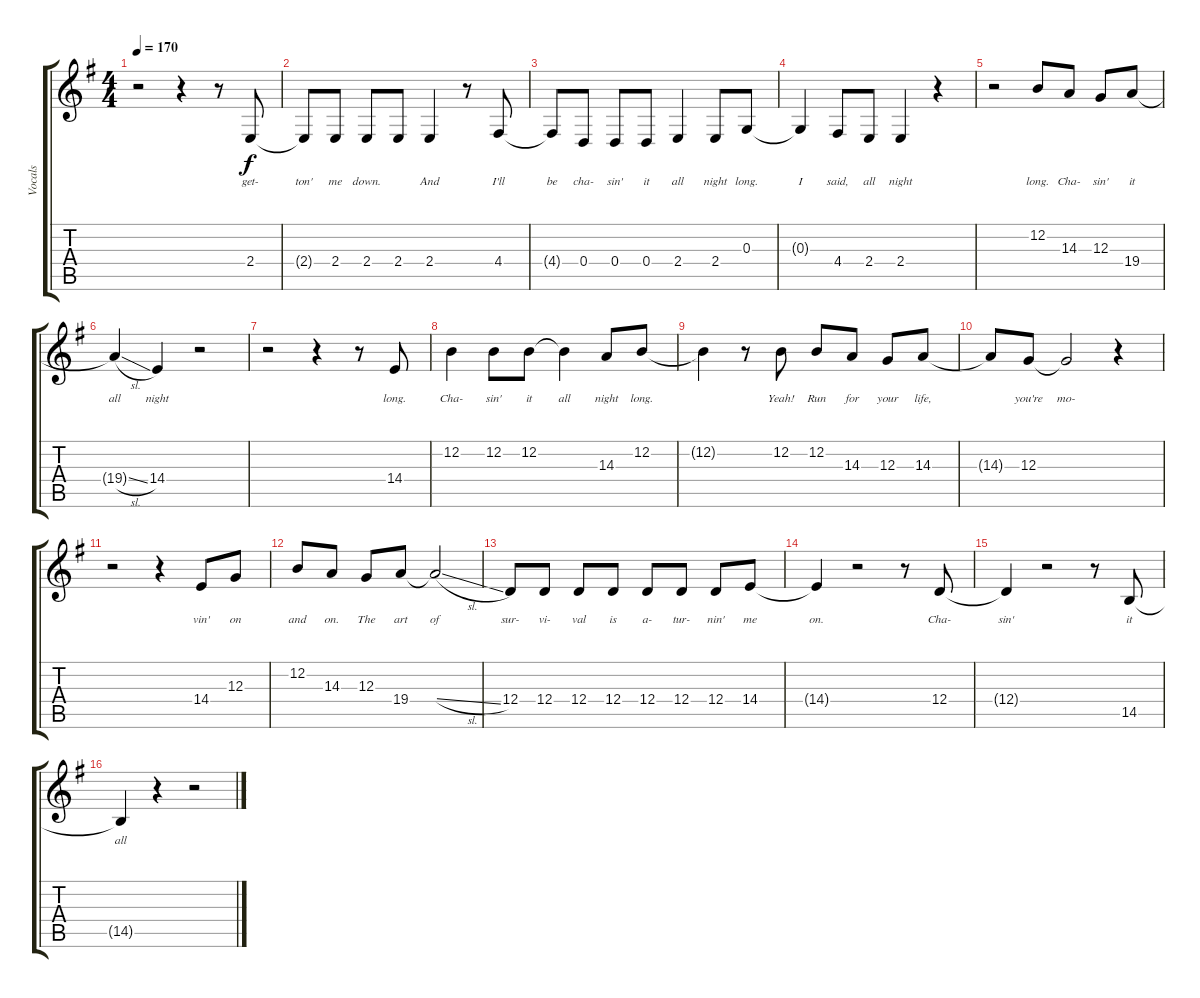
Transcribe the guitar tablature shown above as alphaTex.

\track ("Vocals" "Vocals") {instrument flute}
\staff {score tabs}
\tuning (E4 B3 G3 D3 A2 E2) {hide}
\ts (4 4)
\tempo 170
\clef g2
\ks g
r.2{dy f} r.4 r.8 2.4.8{lyrics (0 "get-") lyrics (1 "") lyrics (2 "") lyrics (3 "") lyrics (4 "")} |
2.4{t}.8{lyrics (0 "ton'") lyrics (1 "") lyrics (2 "") lyrics (3 "") lyrics (4 "")} 2.4.8{lyrics (0 "me") lyrics (1 "") lyrics (2 "") lyrics (3 "") lyrics (4 "")} 2.4.8{lyrics (0 "down.") lyrics (1 "") lyrics (2 "") lyrics (3 "") lyrics (4 "")} 2.4.8{lyrics (0 "") lyrics (1 "") lyrics (2 "") lyrics (3 "") lyrics (4 "")} 2.4.4{lyrics (0 "And") lyrics (1 "") lyrics (2 "") lyrics (3 "") lyrics (4 "")} r.8 4.4.8{lyrics (0 "I'll") lyrics (1 "") lyrics (2 "") lyrics (3 "") lyrics (4 "")} |
4.4{t}.8{lyrics (0 "be") lyrics (1 "") lyrics (2 "") lyrics (3 "") lyrics (4 "")} 0.4.8{lyrics (0 "cha-") lyrics (1 "") lyrics (2 "") lyrics (3 "") lyrics (4 "")} 0.4.8{lyrics (0 "sin'") lyrics (1 "") lyrics (2 "") lyrics (3 "") lyrics (4 "")} 0.4.8{lyrics (0 "it") lyrics (1 "") lyrics (2 "") lyrics (3 "") lyrics (4 "")} 2.4.4{lyrics (0 "all") lyrics (1 "") lyrics (2 "") lyrics (3 "") lyrics (4 "")} 2.4.8{lyrics (0 "night") lyrics (1 "") lyrics (2 "") lyrics (3 "") lyrics (4 "")} 0.3.8{lyrics (0 "long.") lyrics (1 "") lyrics (2 "") lyrics (3 "") lyrics (4 "")} |
0.3{t}.4{lyrics (0 "I") lyrics (1 "") lyrics (2 "") lyrics (3 "") lyrics (4 "")} 4.4.8{lyrics (0 "said,") lyrics (1 "") lyrics (2 "") lyrics (3 "") lyrics (4 "")} 2.4.8{lyrics (0 "all") lyrics (1 "") lyrics (2 "") lyrics (3 "") lyrics (4 "")} 2.4.4{lyrics (0 "night") lyrics (1 "") lyrics (2 "") lyrics (3 "") lyrics (4 "")} r.4 |
r.2 12.2.8{lyrics (0 "long.") lyrics (1 "") lyrics (2 "") lyrics (3 "") lyrics (4 "")} 14.3.8{lyrics (0 "Cha-") lyrics (1 "") lyrics (2 "") lyrics (3 "") lyrics (4 "")} 12.3.8{lyrics (0 "sin'") lyrics (1 "") lyrics (2 "") lyrics (3 "") lyrics (4 "")} 19.4.8{lyrics (0 "it") lyrics (1 "") lyrics (2 "") lyrics (3 "") lyrics (4 "")} |
19.4{sl t}.4{lyrics (0 "all") lyrics (1 "") lyrics (2 "") lyrics (3 "") lyrics (4 "")} 14.4.4{lyrics (0 "night") lyrics (1 "") lyrics (2 "") lyrics (3 "") lyrics (4 "")} r.2 |
r.2 r.4 r.8 14.4.8{lyrics (0 "long.") lyrics (1 "") lyrics (2 "") lyrics (3 "") lyrics (4 "")} |
12.2.4{lyrics (0 "Cha-") lyrics (1 "") lyrics (2 "") lyrics (3 "") lyrics (4 "")} 12.2.8{lyrics (0 "sin'") lyrics (1 "") lyrics (2 "") lyrics (3 "") lyrics (4 "")} 12.2.8{lyrics (0 "it") lyrics (1 "") lyrics (2 "") lyrics (3 "") lyrics (4 "")} 12.2{t}.4{lyrics (0 "all") lyrics (1 "") lyrics (2 "") lyrics (3 "") lyrics (4 "")} 14.3.8{lyrics (0 "night") lyrics (1 "") lyrics (2 "") lyrics (3 "") lyrics (4 "")} 12.2.8{lyrics (0 "long.") lyrics (1 "") lyrics (2 "") lyrics (3 "") lyrics (4 "")} |
12.2{t}.4{lyrics (0 "") lyrics (1 "") lyrics (2 "") lyrics (3 "") lyrics (4 "")} r.8 12.2.8{lyrics (0 "Yeah!") lyrics (1 "") lyrics (2 "") lyrics (3 "") lyrics (4 "")} 12.2.8{lyrics (0 "Run") lyrics (1 "") lyrics (2 "") lyrics (3 "") lyrics (4 "")} 14.3.8{lyrics (0 "for") lyrics (1 "") lyrics (2 "") lyrics (3 "") lyrics (4 "")} 12.3.8{lyrics (0 "your") lyrics (1 "") lyrics (2 "") lyrics (3 "") lyrics (4 "")} 14.3.8{lyrics (0 "life,") lyrics (1 "") lyrics (2 "") lyrics (3 "") lyrics (4 "")} |
14.3{t}.8{lyrics (0 "") lyrics (1 "") lyrics (2 "") lyrics (3 "") lyrics (4 "")} 12.3.8{lyrics (0 "you're") lyrics (1 "") lyrics (2 "") lyrics (3 "") lyrics (4 "")} 12.3{t}.2{lyrics (0 "mo-") lyrics (1 "") lyrics (2 "") lyrics (3 "") lyrics (4 "")} r.4 |
r.2 r.4 14.4.8{lyrics (0 "vin'") lyrics (1 "") lyrics (2 "") lyrics (3 "") lyrics (4 "")} 12.3.8{lyrics (0 "on") lyrics (1 "") lyrics (2 "") lyrics (3 "") lyrics (4 "")} |
12.2.8{lyrics (0 "and") lyrics (1 "") lyrics (2 "") lyrics (3 "") lyrics (4 "")} 14.3.8{lyrics (0 "on.") lyrics (1 "") lyrics (2 "") lyrics (3 "") lyrics (4 "")} 12.3.8{lyrics (0 "The") lyrics (1 "") lyrics (2 "") lyrics (3 "") lyrics (4 "")} 19.4.8{lyrics (0 "art") lyrics (1 "") lyrics (2 "") lyrics (3 "") lyrics (4 "")} 19.4{sl t}.2{lyrics (0 "of") lyrics (1 "") lyrics (2 "") lyrics (3 "") lyrics (4 "")} |
12.4.8{lyrics (0 "sur-") lyrics (1 "") lyrics (2 "") lyrics (3 "") lyrics (4 "")} 12.4.8{lyrics (0 "vi-") lyrics (1 "") lyrics (2 "") lyrics (3 "") lyrics (4 "")} 12.4.8{lyrics (0 "val") lyrics (1 "") lyrics (2 "") lyrics (3 "") lyrics (4 "")} 12.4.8{lyrics (0 "is") lyrics (1 "") lyrics (2 "") lyrics (3 "") lyrics (4 "")} 12.4.8{lyrics (0 "a-") lyrics (1 "") lyrics (2 "") lyrics (3 "") lyrics (4 "")} 12.4.8{lyrics (0 "tur-") lyrics (1 "") lyrics (2 "") lyrics (3 "") lyrics (4 "")} 12.4.8{lyrics (0 "nin'") lyrics (1 "") lyrics (2 "") lyrics (3 "") lyrics (4 "")} 14.4.8{lyrics (0 "me") lyrics (1 "") lyrics (2 "") lyrics (3 "") lyrics (4 "")} |
14.4{t}.4{lyrics (0 "on.") lyrics (1 "") lyrics (2 "") lyrics (3 "") lyrics (4 "")} r.2 r.8 12.4.8{lyrics (0 "Cha-") lyrics (1 "") lyrics (2 "") lyrics (3 "") lyrics (4 "")} |
12.4{t}.4{lyrics (0 "sin'") lyrics (1 "") lyrics (2 "") lyrics (3 "") lyrics (4 "")} r.2 r.8 14.5.8{lyrics (0 "it") lyrics (1 "") lyrics (2 "") lyrics (3 "") lyrics (4 "")} |
14.5{t}.4{lyrics (0 "all") lyrics (1 "") lyrics (2 "") lyrics (3 "") lyrics (4 "")} r.4 r.2
